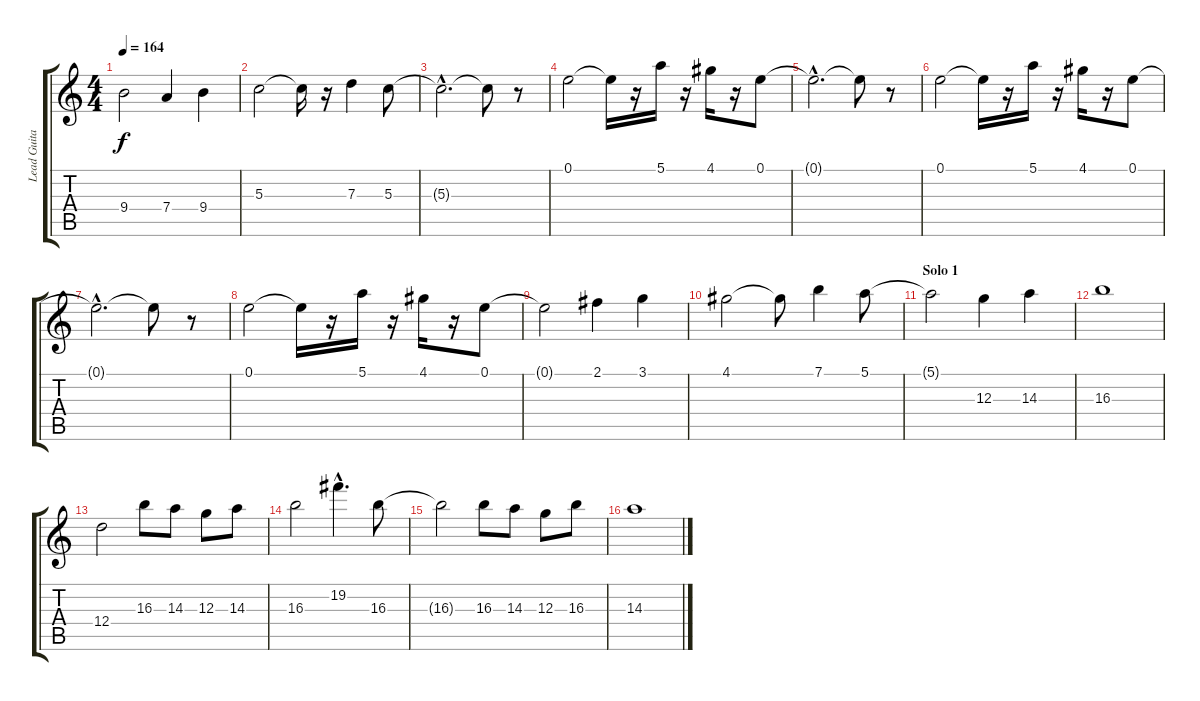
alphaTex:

\track ("Lead Guitar 1" "Lead Guita") {instrument distortionguitar}
\staff {score tabs}
\tuning (E4 B3 G3 D3 A2 E2) {hide}
\ts (4 4)
\tempo 164
\clef g2
\ks c
9.4{t}.2{dy f} 7.4.4 9.4.4 |
5.3.2 5.3{t}.16 r.16 7.3.4 5.3.8 |
5.3{hac t}.2{d} 5.3{t}.8 r.8 |
0.1.2 0.1{t}.16 r.16 5.1.16 r.16 4.1.16 r.16 0.1.8 |
0.1{hac t}.2{d} 0.1{t}.8 r.8 |
0.1.2 0.1{t}.16 r.16 5.1.16 r.16 4.1.16 r.16 0.1.8 |
0.1{hac t}.2{d} 0.1{t}.8 r.8 |
0.1.2 0.1{t}.16 r.16 5.1.16 r.16 4.1.16 r.16 0.1.8 |
0.1{t}.2 2.1.4 3.1.4 |
4.1.2 4.1{t}.8 7.1.4 5.1.8 |
\section ("" "Solo 1")
5.1{t}.2 12.3.4 14.3.4 |
16.3.1 |
12.4.2 16.3.8 14.3.8 12.3.8 14.3.8 |
16.3.2 19.2{hac}.4{d} 16.3.8 |
16.3{t}.2 16.3.8 14.3.8 12.3.8 16.3.8 |
14.3.1
